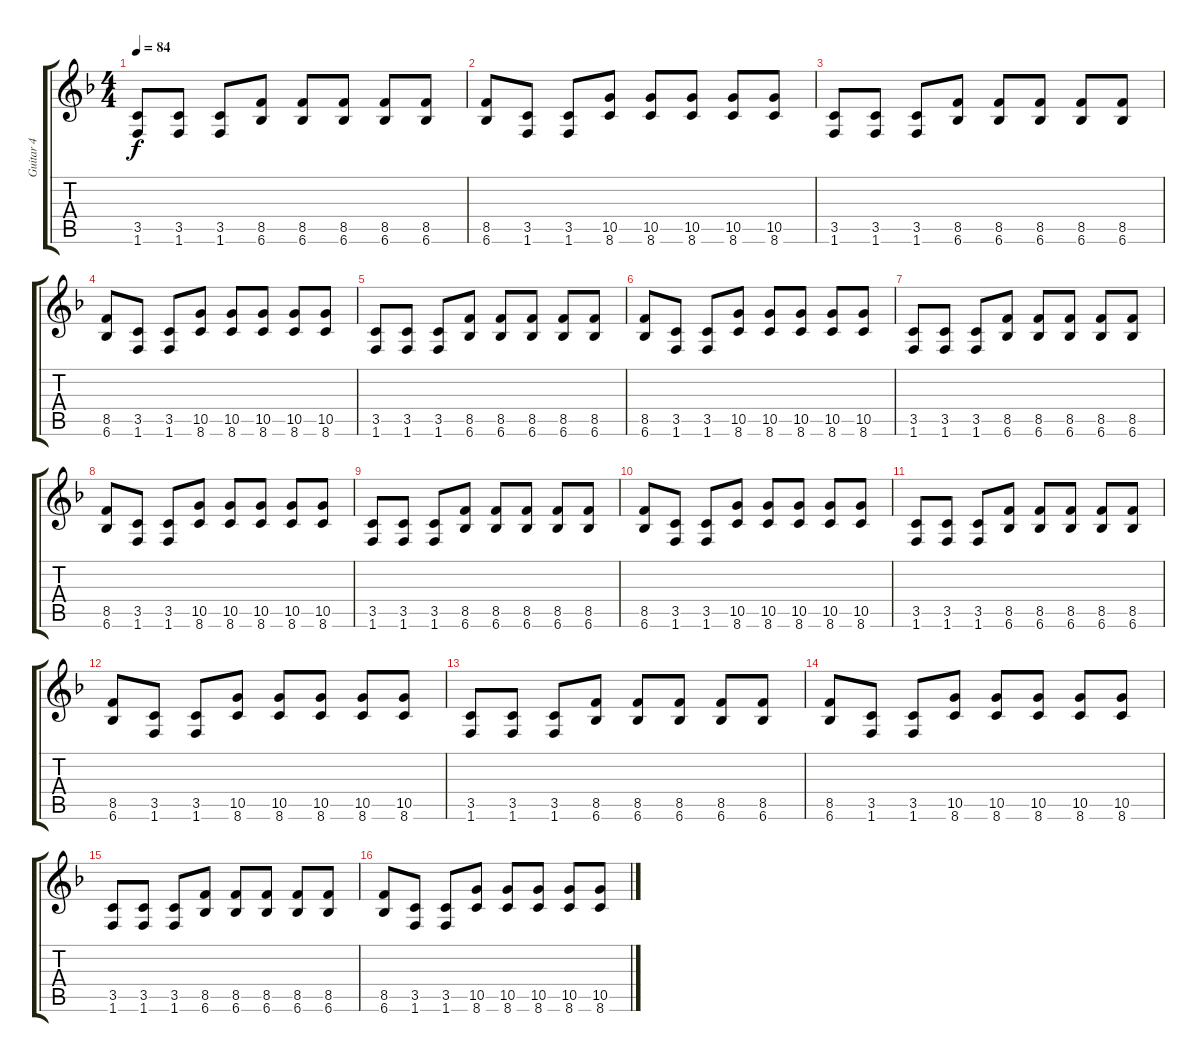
\track ("Guitar 4" "Guitar 4") {instrument distortionguitar}
\staff {score tabs}
\tuning (E4 B3 G3 D3 A2 E2) {hide}
\ts (4 4)
\tempo 84
\clef g2
\ks f
(3.5 1.6).8{dy f} (3.5 1.6).8 (3.5 1.6).8 (8.5 6.6).8 (8.5 6.6).8 (8.5 6.6).8 (8.5 6.6).8 (8.5 6.6).8 |
(8.5 6.6).8 (3.5 1.6).8 (3.5 1.6).8 (10.5 8.6).8 (10.5 8.6).8 (10.5 8.6).8 (10.5 8.6).8 (10.5 8.6).8 |
(3.5 1.6).8 (3.5 1.6).8 (3.5 1.6).8 (8.5 6.6).8 (8.5 6.6).8 (8.5 6.6).8 (8.5 6.6).8 (8.5 6.6).8 |
(8.5 6.6).8 (3.5 1.6).8 (3.5 1.6).8 (10.5 8.6).8 (10.5 8.6).8 (10.5 8.6).8 (10.5 8.6).8 (10.5 8.6).8 |
(3.5 1.6).8 (3.5 1.6).8 (3.5 1.6).8 (8.5 6.6).8 (8.5 6.6).8 (8.5 6.6).8 (8.5 6.6).8 (8.5 6.6).8 |
(8.5 6.6).8 (3.5 1.6).8 (3.5 1.6).8 (10.5 8.6).8 (10.5 8.6).8 (10.5 8.6).8 (10.5 8.6).8 (10.5 8.6).8 |
(3.5 1.6).8{volume 3} (3.5 1.6).8 (3.5 1.6).8 (8.5 6.6).8 (8.5 6.6).8 (8.5 6.6).8 (8.5 6.6).8 (8.5 6.6).8 |
(8.5 6.6).8 (3.5 1.6).8 (3.5 1.6).8 (10.5 8.6).8 (10.5 8.6).8 (10.5 8.6).8 (10.5 8.6).8 (10.5 8.6).8 |
(3.5 1.6).8{volume 3} (3.5 1.6).8 (3.5 1.6).8 (8.5 6.6).8 (8.5 6.6).8 (8.5 6.6).8 (8.5 6.6).8 (8.5 6.6).8 |
(8.5 6.6).8{volume 2} (3.5 1.6).8 (3.5 1.6).8 (10.5 8.6).8 (10.5 8.6).8 (10.5 8.6).8 (10.5 8.6).8 (10.5 8.6).8 |
(3.5 1.6).8{volume 2} (3.5 1.6).8 (3.5 1.6).8 (8.5 6.6).8 (8.5 6.6).8 (8.5 6.6).8 (8.5 6.6).8 (8.5 6.6).8 |
(8.5 6.6).8 (3.5 1.6).8 (3.5 1.6).8 (10.5 8.6).8 (10.5 8.6).8 (10.5 8.6).8 (10.5 8.6).8 (10.5 8.6).8 |
(3.5 1.6).8{volume 1} (3.5 1.6).8 (3.5 1.6).8 (8.5 6.6).8 (8.5 6.6).8 (8.5 6.6).8 (8.5 6.6).8 (8.5 6.6).8 |
(8.5 6.6).8{volume 1} (3.5 1.6).8 (3.5 1.6).8 (10.5 8.6).8 (10.5 8.6).8 (10.5 8.6).8 (10.5 8.6).8 (10.5 8.6).8 |
(3.5 1.6).8{volume 0} (3.5 1.6).8 (3.5 1.6).8 (8.5 6.6).8 (8.5 6.6).8 (8.5 6.6).8 (8.5 6.6).8 (8.5 6.6).8 |
(8.5 6.6).8{volume 0} (3.5 1.6).8 (3.5 1.6).8 (10.5 8.6).8 (10.5 8.6).8 (10.5 8.6).8 (10.5 8.6).8 (10.5 8.6).8
